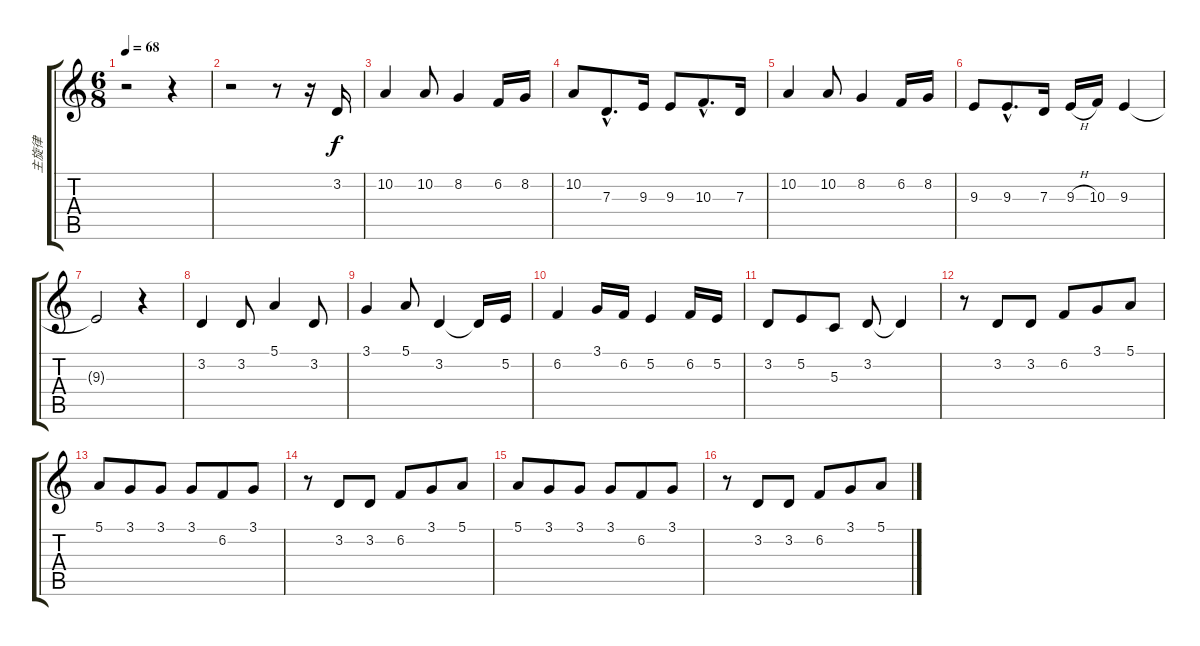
\track ("主旋律" "主旋律") {instrument whistle}
\staff {score tabs}
\tuning (E4 B3 G3 D3 A2 E2) {hide}
\ts (6 8)
\tempo 68
\clef g2
\ks c
r.2{dy f} r.4 |
r.2 r.8 r.16 3.2.16 |
10.2.4 10.2.8 8.2.4 6.2.16 8.2.16 |
10.2.8 7.3{hac}.8{d} 9.3.16 9.3.8 10.3{hac}.8{d} 7.3.16 |
10.2.4 10.2.8 8.2.4 6.2.16 8.2.16 |
9.3.8 9.3{hac}.8{d} 7.3.16 9.3{h}.16 10.3.16 9.3.4 |
9.3{t}.2 r.4 |
3.2.4 3.2.8 5.1.4 3.2.8 |
3.1.4 5.1.8 3.2.4 3.2{t}.16 5.2.16 |
6.2.4 3.1.16 6.2.16 5.2.4 6.2.16 5.2.16 |
3.2.8 5.2.8 5.3.8 3.2.8 3.2{t}.4 |
r.8 3.2.8 3.2.8 6.2.8 3.1.8 5.1.8 |
5.1.8 3.1.8 3.1.8 3.1.8 6.2.8 3.1.8 |
r.8 3.2.8 3.2.8 6.2.8 3.1.8 5.1.8 |
5.1.8 3.1.8 3.1.8 3.1.8 6.2.8 3.1.8 |
r.8 3.2.8 3.2.8 6.2.8 3.1.8 5.1.8
